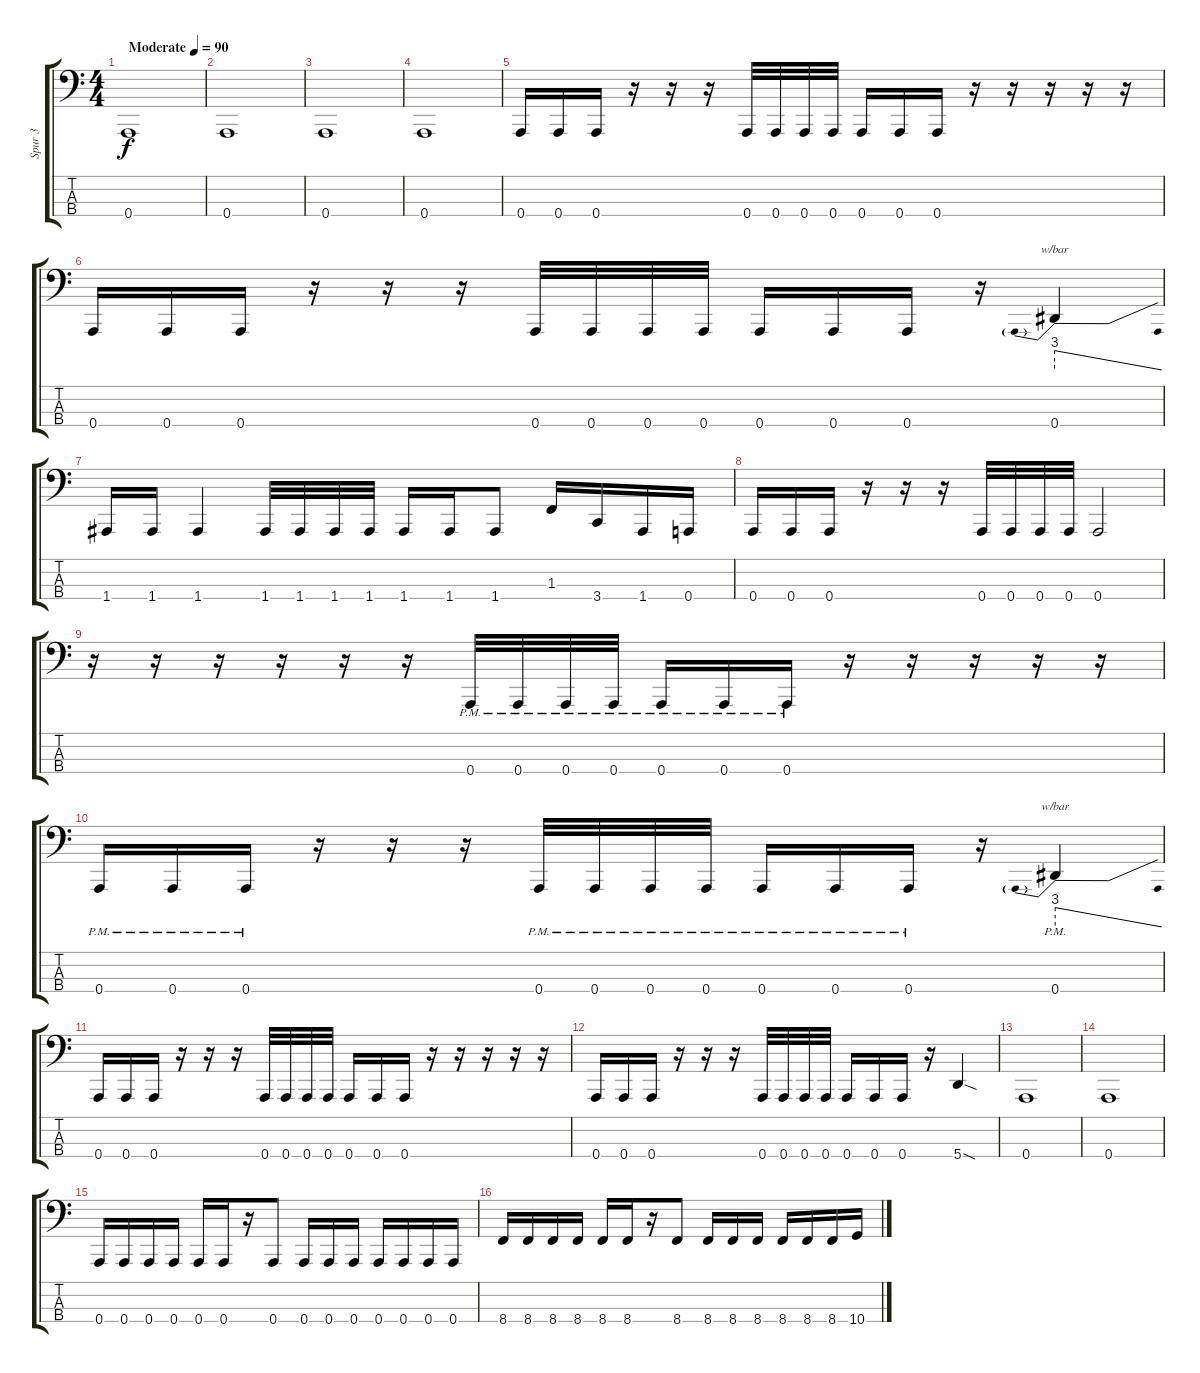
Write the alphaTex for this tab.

\track ("Spur 3" "Spur 3") {instrument electricbassfinger}
\staff {score tabs}
\tuning (D2 A1 E1 A0) {hide}
\ts (4 4)
\tempo (90 "Moderate")
\clef f4
\ks c
0.4.1{dy f instrument electricbassfinger} |
0.4.1 |
0.4.1 |
0.4.1 |
0.4.16 0.4.16 0.4.16 r.16 r.16 r.16 0.4.32 0.4.32 0.4.32 0.4.32 0.4.16 0.4.16 0.4.16 r.16 r.16 r.16 r.16 r.16 |
0.4.16 0.4.16 0.4.16 r.16 r.16 r.16 0.4.32 0.4.32 0.4.32 0.4.32 0.4.16 0.4.16 0.4.16 r.16 0.4.4{tbe (predivedive default 0 12 60 0)} |
1.4.16 1.4.16 1.4.4 1.4.32 1.4.32 1.4.32 1.4.32 1.4.16 1.4.16 1.4.8 1.3.16 3.4.16 1.4.16 0.4.16 |
0.4.16 0.4.16 0.4.16 r.16 r.16 r.16 0.4.32 0.4.32 0.4.32 0.4.32 0.4.2 |
r.16 r.16 r.16 r.16 r.16 r.16 0.4{pm}.32 0.4{pm}.32 0.4{pm}.32 0.4{pm}.32 0.4{pm}.16 0.4{pm}.16 0.4{pm}.16 r.16 r.16 r.16 r.16 r.16 |
0.4{pm}.16 0.4{pm}.16 0.4{pm}.16 r.16 r.16 r.16 0.4{pm}.32 0.4{pm}.32 0.4{pm}.32 0.4{pm}.32 0.4{pm}.16 0.4{pm}.16 0.4{pm}.16 r.16 0.4{pm}.4{tbe (predivedive default 0 12 60 0)} |
0.4.16 0.4.16 0.4.16 r.16 r.16 r.16 0.4.32 0.4.32 0.4.32 0.4.32 0.4.16 0.4.16 0.4.16 r.16 r.16 r.16 r.16 r.16 |
0.4.16 0.4.16 0.4.16 r.16 r.16 r.16 0.4.32 0.4.32 0.4.32 0.4.32 0.4.16 0.4.16 0.4.16 r.16 5.4{sod}.4 |
0.4.1 |
0.4.1 |
0.4.16 0.4.16 0.4.16 0.4.16 0.4.16 0.4.16 r.16 0.4.8 0.4.16 0.4.16 0.4.16 0.4.16 0.4.16 0.4.16 0.4.16 |
8.4.16 8.4.16 8.4.16 8.4.16 8.4.16 8.4.16 r.16 8.4.8 8.4.16 8.4.16 8.4.16 8.4.16 8.4.16 8.4.16 10.4.16
